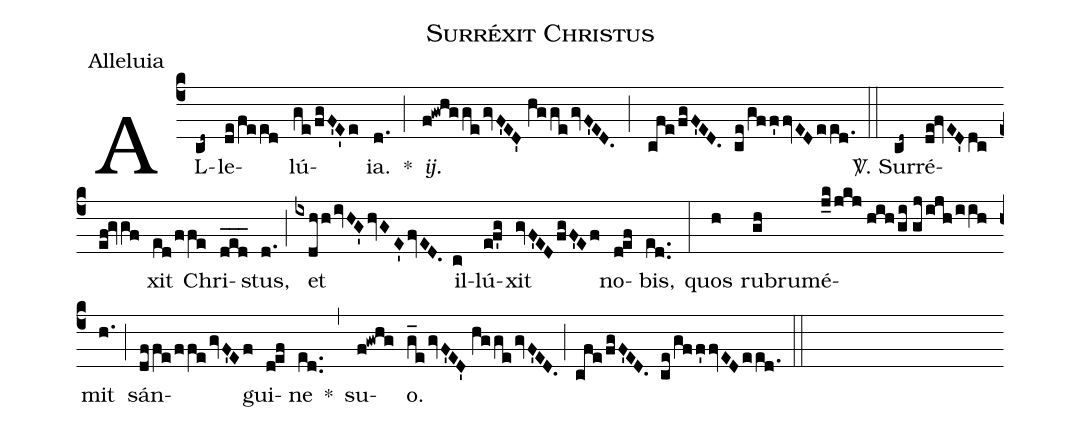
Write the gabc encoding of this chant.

name:Surréxit Christus;
office-part:Alleluia;
%%
(c4) AL(cd~)le(de/feed)lú(ge/fgF'E'e)ia.(d.) *(;) <i>ij.</i>(f!gwhggegvF'ED'//hggegvF'ED.;cfe/fgF'ED. ce/gff'fvEDeed.) (::)

<sp>V/</sp>. Sur(cd~)ré(de!fvED'dc//ef!gvgf)xit(ed/ffe) Chri(ded___)stus,(d.) (;) et(ixdhhivHG'hvGE'fvED.) il(c)lú(e!f'g)xit(gvF'EDfgF'Ef) no(d!ef)bis,(ed..) (:)
quos(h) rubrum(gh)é(j_k/jkj//hih/gi//gj/ijh/iih)mit(h.) (;) sán(dffe/ffegvF'Ef)gui(d!ef)ne(ed..) *(,) su(f!gwhg)o.(g_egvF'ED'//hggegvF'ED.;cfe/fgF'ED. ce/gff'fvEDeed.) (::)
